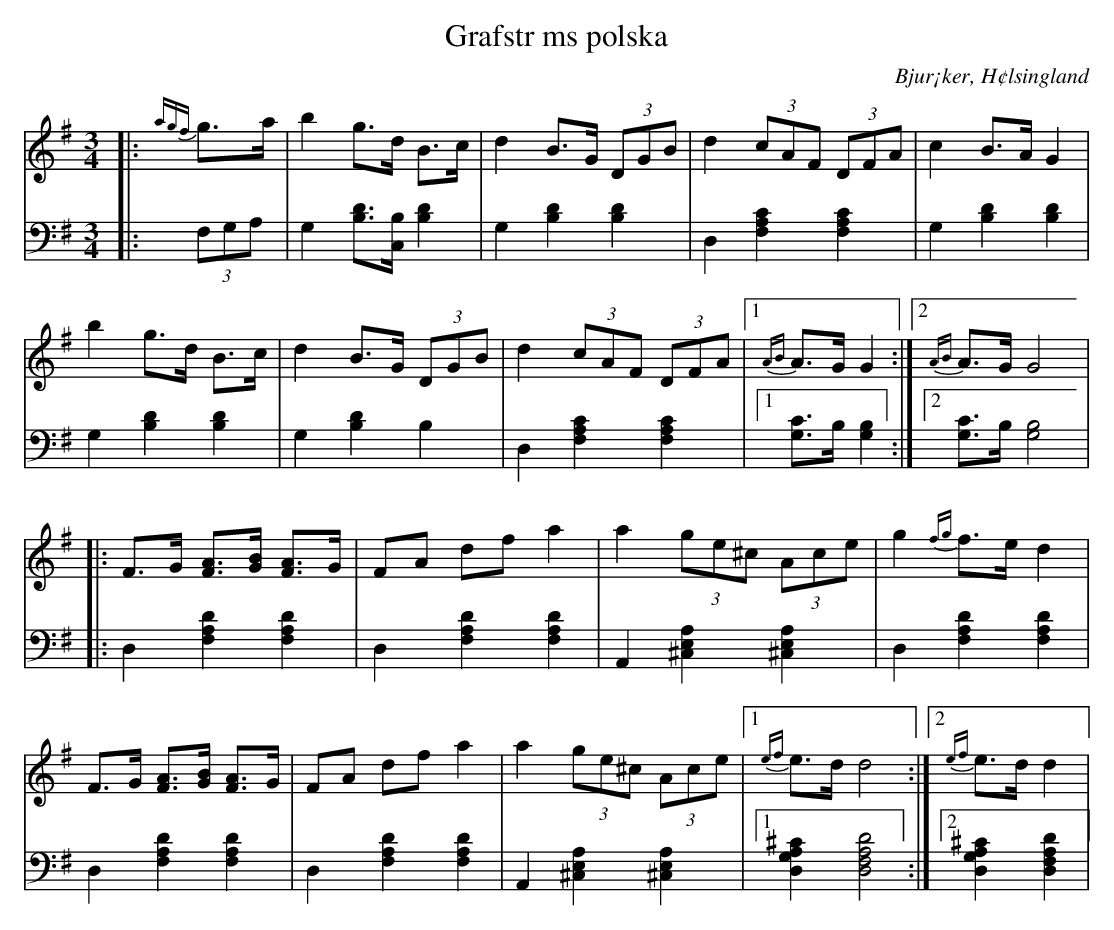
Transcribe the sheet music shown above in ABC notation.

X:1
T: Grafstr ms polska
O: Bjur¡ker, H¢lsingland
M: 3/4
L: 1/8
K: G
V:1
V:2
V: 1
|:{agf}g>a|b2 g>d B>c|d2 B>G (3DGB|d2 (3cAF (3DFA|c2 B>A G2|
b2 g>d B>c|d2 B>G (3DGB|d2 (3cAF (3DFA|1 {AB}A>G G2:|2 {AB}A>G G4|
|:F>G [FA]>[GB] [FA]>G |FA df a2 |a2 (3ge^c (3Ace |g2 {fg}f>e d2 |
F>G [FA]>[GB] [FA]>G |FA df a2 |a2 (3ge^c (3Ace |1 {ef}e>d d4:|2 {ef}e>d d2|
V:2 clef=bass
|:(3F,G,A, | G,2 [B,D]>[B,C,] [B,2D2]| G,2 [B,2D2] [B,2D2]|D,2 [F,2A,2C2] [F,2A,2C2]| G,2 [B,2D2] [B,2D2]|
G,2 [B,2D2] [B,2D2]|G,2 [B,2D2] B,2|D,2 [F,2A,2C2] [F,2A,2C2]|1 [G,C]>B, [G,2B,2]:|2 [G,C]>B, [G,4B,4]|
|:D,2 [F,2A,2D2] [F,2A,2D2]|D,2 [F,2A,2D2] [F,2A,2D2]| A,,2 [^C,2E,2A,2] [^C,2E,2A,2]|D,2 [F,2A,2D2] [F,2A,2D2] |
D,2 [F,2A,2D2] [F,2A,2D2] | D,2 [F,2A,2D2] [F,2A,2D2] | A,,2 [^C,2E,2A,2] [^C,2E,2A,2]|1 [D,2G,2A,2^C2] [D,4F,4A,4D4]:|2 [D,2G,2A,2^C2] [D,2F,2A,2D2]|
